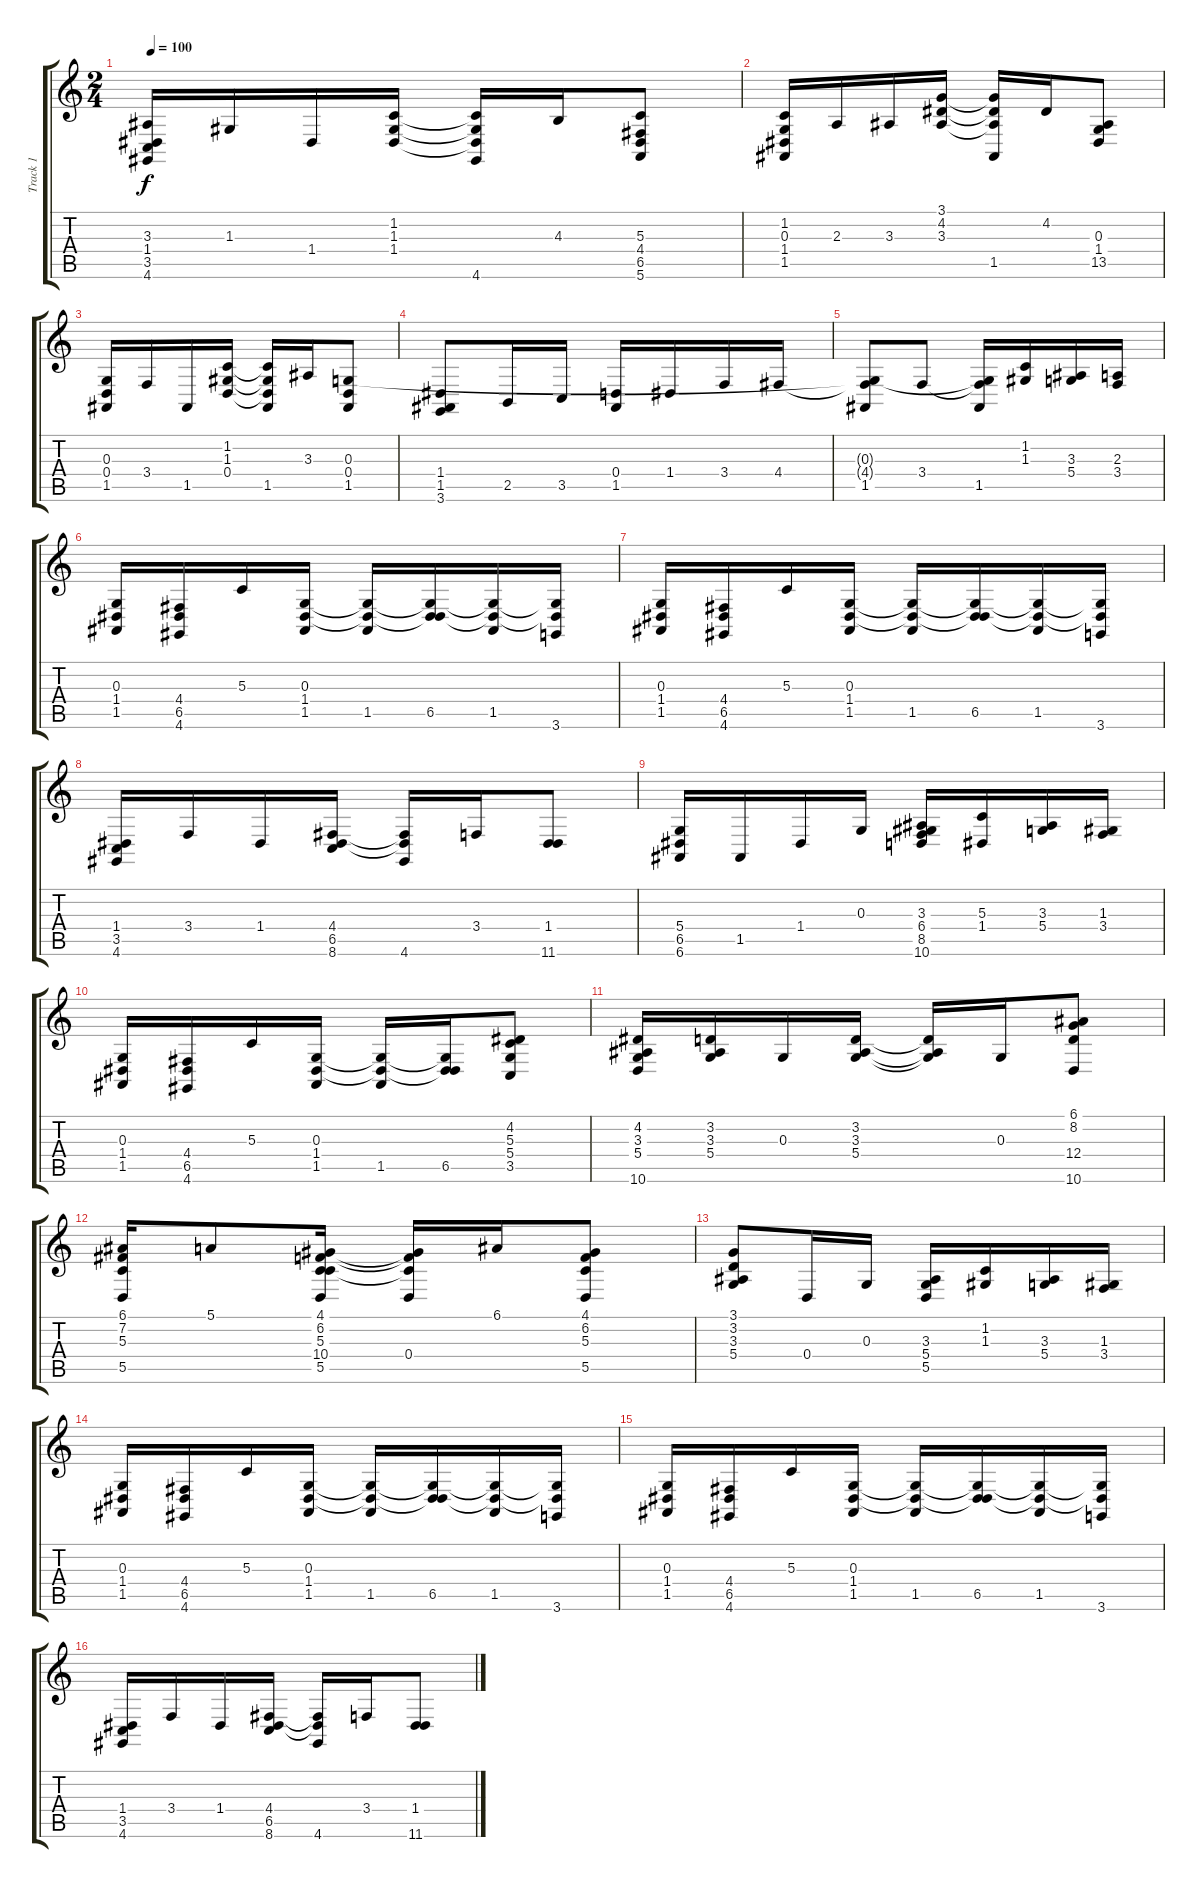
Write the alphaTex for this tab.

\track ("Track 1" "Track 1") {instrument acousticgrandpiano}
\staff {score tabs}
\tuning (E4 B3 G3 D3 A2 E2) {hide}
\ts (2 4)
\tempo 100
\clef g2
\ks c
(3.3 1.4 3.5 4.6).16{dy f} 1.3.16 1.4.16 (1.2 1.3 1.4).16 (1.2{t} 1.3{t} 1.4{t} 4.6).16 4.3.16 (5.3 4.4 6.5 5.6).8 |
(1.2 0.3 1.4 1.5).16 2.3.16 3.3.16 (3.1 4.2 3.3).16 (3.1{t} 4.2{t} 3.3{t} 1.5).16 4.2.16 (0.3 1.4 13.5).8 |
(0.3 0.4 1.5).16 3.4.16 1.5.16 (1.2 1.3 0.4).16 (1.2{t} 1.3{t} 0.4{t} 1.5).16 3.3.16 (0.3 0.4 1.5).8 |
(1.4 1.5 3.6).8 2.5.16 3.5.16 (0.4 1.5).16 1.4.16 3.4.16 4.4.16 |
(0.3{t} 4.4{t} 1.5).8 3.4.8 (0.3{t} 3.4{t} 1.5).16 (1.2 1.3).16 (3.3 5.4).16 (2.3 3.4).16 |
(0.3 1.4 1.5).16 (4.4 6.5 4.6).16 5.3.16 (0.3 1.4 1.5).16 (0.3{t} 1.4{t} 1.5).16 (0.3{t} 1.4{t} 6.5).16 (0.3{t} 1.4{t} 1.5).16 (0.3{t} 1.4{t} 3.6).16 |
(0.3 1.4 1.5).16 (4.4 6.5 4.6).16 5.3.16 (0.3 1.4 1.5).16 (0.3{t} 1.4{t} 1.5).16 (0.3{t} 1.4{t} 6.5).16 (0.3{t} 1.4{t} 1.5).16 (0.3{t} 1.4{t} 3.6).16 |
(1.4 3.5 4.6).16 3.4.16 1.4.16 (4.4 6.5 8.6).16 (4.4{t} 6.5{t} 4.6).16 3.4.16 (1.4 11.6).8 |
(5.4 6.5 6.6).16 1.5.16 1.4.16 0.3.16 (3.3 6.4 8.5 10.6).16 (5.3 1.4).16 (3.3 5.4).16 (1.3 3.4).16 |
(0.3 1.4 1.5).16 (4.4 6.5 4.6).16 5.3.16 (0.3 1.4 1.5).16 (0.3{t} 1.4{t} 1.5).16 (0.3{t} 1.4{t} 6.5).16 (4.2 5.3 5.4 3.5).8 |
(4.2 3.3 5.4 10.6).16 (3.2 3.3 5.4).16 0.3.16 (3.2 3.3 5.4).16 (3.2{t} 3.3{t} 5.4{t}).16 0.3.16 (6.1 8.2 12.4 10.6).8 |
(6.1 7.2 5.3 5.5).16 5.1.8 (4.1 6.2 5.3 10.4 5.5).16 (4.1{t} 6.2{t} 5.3{t} 0.4).16 6.1.16 (4.1 6.2 5.3 5.5).8 |
(3.1 3.2 3.3 5.4).8 0.4.16 0.3.16 (3.3 5.4 5.5).16 (1.2 1.3).16 (3.3 5.4).16 (1.3 3.4).16 |
(0.3 1.4 1.5).16 (4.4 6.5 4.6).16 5.3.16 (0.3 1.4 1.5).16 (0.3{t} 1.4{t} 1.5).16 (0.3{t} 1.4{t} 6.5).16 (0.3{t} 1.4{t} 1.5).16 (0.3{t} 1.4{t} 3.6).16 |
(0.3 1.4 1.5).16 (4.4 6.5 4.6).16 5.3.16 (0.3 1.4 1.5).16 (0.3{t} 1.4{t} 1.5).16 (0.3{t} 1.4{t} 6.5).16 (0.3{t} 1.4{t} 1.5).16 (0.3{t} 1.4{t} 3.6).16 |
(1.4 3.5 4.6).16 3.4.16 1.4.16 (4.4 6.5 8.6).16 (4.4{t} 6.5{t} 4.6).16 3.4.16 (1.4 11.6).8
